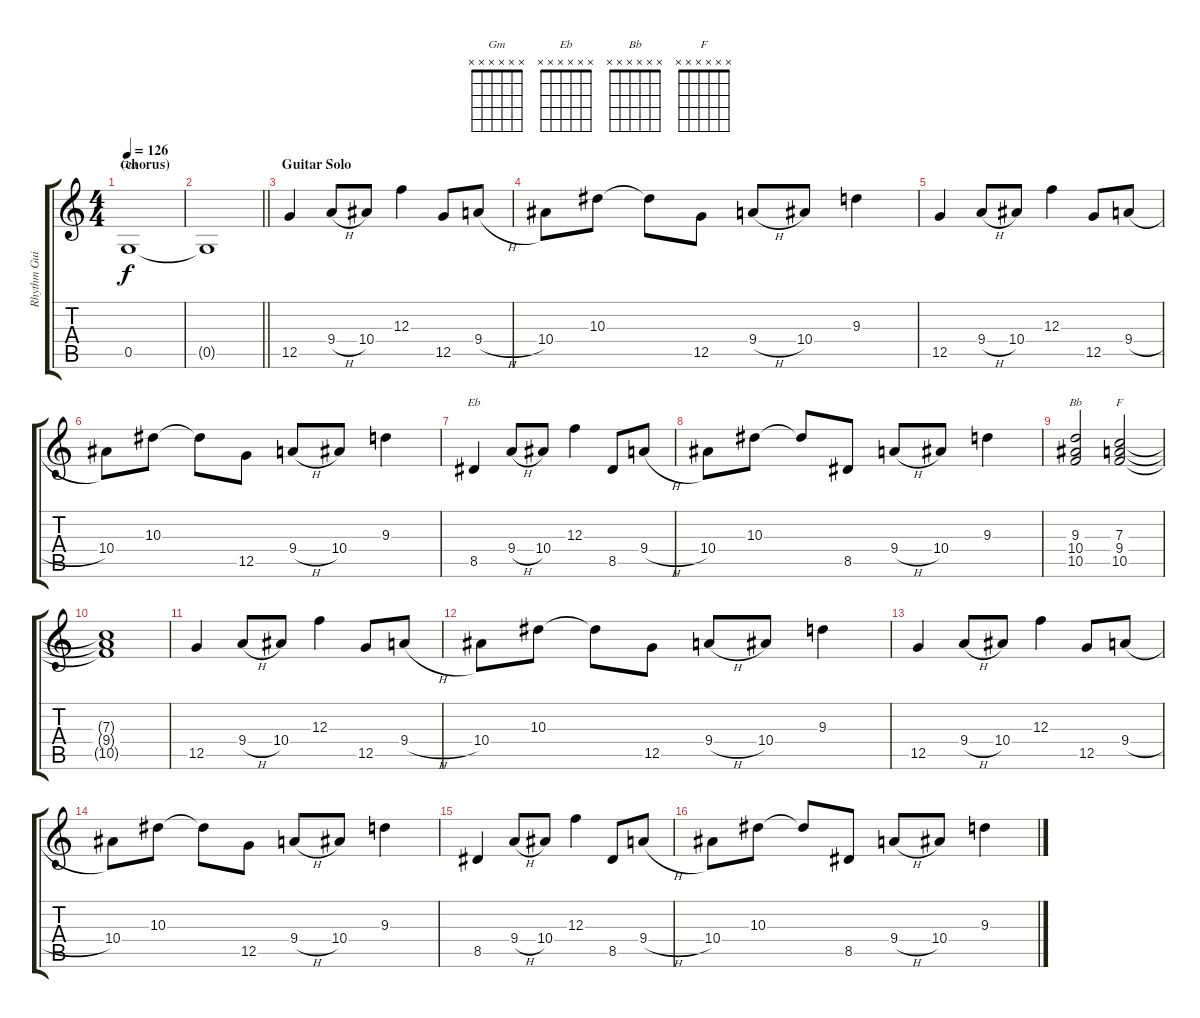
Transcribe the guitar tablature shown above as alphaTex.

\track ("Rhythm Guitar (left)" "Rhythm Gui") {instrument overdrivenguitar}
\staff {score tabs}
\tuning (D4 A3 F3 C3 G2 D2) {hide}
\chord ("Gm" x x x x x x)
\chord ("Eb" x x x x x x)
\chord ("Bb" x x x x x x)
\chord ("F" x x x x x x)
\ts (4 4)
\section ("" "(chorus)")
\tempo 126
\clef g2
\ks c
0.5.1{ch "Gm" dy f volume 6 instrument overdrivenguitar} |
\barLineRight lightlight
0.5{t}.1 |
\section ("" "Guitar Solo")
12.5.4 9.4{h}.8 10.4.8 12.3.4 12.5.8 9.4{h}.8 |
10.4.8 10.3.8 10.3{t}.8 12.5.8 9.4{h}.8 10.4.8 9.3.4 |
12.5.4 9.4{h}.8 10.4.8 12.3.4 12.5.8 9.4{h}.8 |
10.4.8 10.3.8 10.3{t}.8 12.5.8 9.4{h}.8 10.4.8 9.3.4 |
8.5.4{ch "Eb"} 9.4{h}.8 10.4.8 12.3.4 8.5.8 9.4{h}.8 |
10.4.8 10.3.8 10.3{t}.8 8.5.8 9.4{h}.8 10.4.8 9.3.4 |
(9.3 10.4 10.5).2{ch "Bb"} (7.3 9.4 10.5).2{ch "F"} |
(7.3{t} 9.4{t} 10.5{t}).1 |
12.5.4 9.4{h}.8 10.4.8 12.3.4 12.5.8 9.4{h}.8 |
10.4.8 10.3.8 10.3{t}.8 12.5.8 9.4{h}.8 10.4.8 9.3.4 |
12.5.4 9.4{h}.8 10.4.8 12.3.4 12.5.8 9.4{h}.8 |
10.4.8 10.3.8 10.3{t}.8 12.5.8 9.4{h}.8 10.4.8 9.3.4 |
8.5.4 9.4{h}.8 10.4.8 12.3.4 8.5.8 9.4{h}.8 |
10.4.8 10.3.8 10.3{t}.8 8.5.8 9.4{h}.8 10.4.8 9.3.4
